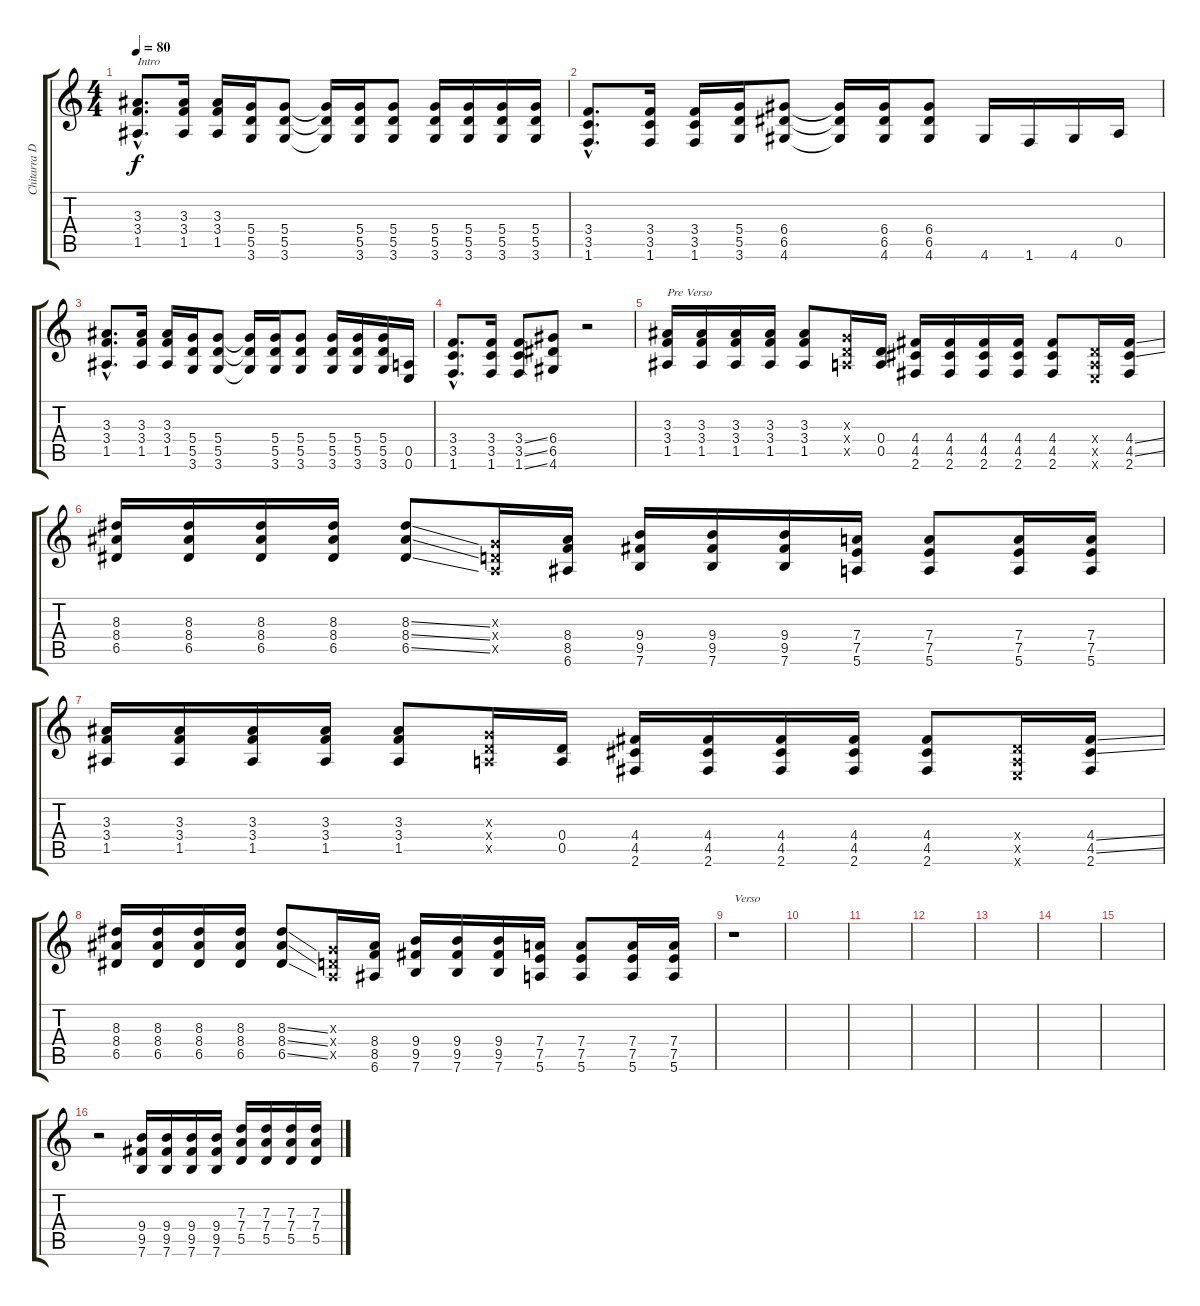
\track ("Chitarra Dist" "Chitarra D") {instrument overdrivenguitar}
\staff {score tabs}
\tuning (E4 B3 G3 D3 A2 E2) {hide}
\ts (4 4)
\tempo 80
\clef g2
\ks c
(3.3{hac} 3.4{hac} 1.5{hac}).8{d txt "Intro" dy f instrument overdrivenguitar} (3.3 3.4 1.5).16 (3.3 3.4 1.5).16 (5.4 5.5 3.6).16 (5.4 5.5 3.6).8 (5.4{t} 5.5{t} 3.6{t}).16 (5.4 5.5 3.6).16 (5.4 5.5 3.6).8 (5.4 5.5 3.6).16 (5.4 5.5 3.6).16 (5.4 5.5 3.6).16 (5.4 5.5 3.6).16 |
(3.4{hac} 3.5{hac} 1.6{hac}).8{d} (3.4 3.5 1.6).16 (3.4 3.5 1.6).16 (5.4 5.5 3.6).16 (6.4 6.5 4.6).8 (6.4{t} 6.5{t} 4.6{t}).16 (6.4 6.5 4.6).16 (6.4 6.5 4.6).8 4.6.16 1.6.16 4.6.16 0.5.16 |
(3.3{hac} 3.4{hac} 1.5{hac}).8{d} (3.3 3.4 1.5).16 (3.3 3.4 1.5).16 (5.4 5.5 3.6).16 (5.4 5.5 3.6).8 (5.4{t} 5.5{t} 3.6{t}).16 (5.4 5.5 3.6).16 (5.4 5.5 3.6).8 (5.4 5.5 3.6).16 (5.4 5.5 3.6).16 (5.4 5.5 3.6).16 (0.5 0.6).16 |
(3.4{hac} 3.5{hac} 1.6{hac}).8{d} (3.4 3.5 1.6).16 (3.4{ss} 3.5{ss} 1.6{ss}).8 (6.4 6.5 4.6).8 r.2 |
(3.3 3.4 1.5).16{txt "Pre Verso"} (3.3 3.4 1.5).16 (3.3 3.4 1.5).16 (3.3 3.4 1.5).16 (3.3 3.4 1.5).8 (0.3{x} 0.4{x} 0.5{x}).16 (0.4 0.5).16 (4.4 4.5 2.6).16 (4.4 4.5 2.6).16 (4.4 4.5 2.6).16 (4.4 4.5 2.6).16 (4.4 4.5 2.6).8 (0.4{x} 0.5{x} 0.6{x}).16 (4.4{ss} 4.5{ss} 2.6).16 |
(8.3 8.4 6.5).16 (8.3 8.4 6.5).16 (8.3 8.4 6.5).16 (8.3 8.4 6.5).16 (8.3{ss} 8.4{ss} 6.5{ss}).8 (0.3{x} 0.4{x} 0.5{x}).16 (8.4 8.5 6.6).16 (9.4 9.5 7.6).16 (9.4 9.5 7.6).16 (9.4 9.5 7.6).16 (7.4 7.5 5.6).16 (7.4 7.5 5.6).8 (7.4 7.5 5.6).16 (7.4 7.5 5.6).16 |
(3.3 3.4 1.5).16 (3.3 3.4 1.5).16 (3.3 3.4 1.5).16 (3.3 3.4 1.5).16 (3.3 3.4 1.5).8 (0.3{x} 0.4{x} 0.5{x}).16 (0.4 0.5).16 (4.4 4.5 2.6).16 (4.4 4.5 2.6).16 (4.4 4.5 2.6).16 (4.4 4.5 2.6).16 (4.4 4.5 2.6).8 (0.4{x} 0.5{x} 0.6{x}).16 (4.4{ss} 4.5{ss} 2.6).16 |
(8.3 8.4 6.5).16 (8.3 8.4 6.5).16 (8.3 8.4 6.5).16 (8.3 8.4 6.5).16 (8.3{ss} 8.4{ss} 6.5{ss}).8 (0.3{x} 0.4{x} 0.5{x}).16 (8.4 8.5 6.6).16 (9.4 9.5 7.6).16 (9.4 9.5 7.6).16 (9.4 9.5 7.6).16 (7.4 7.5 5.6).16 (7.4 7.5 5.6).8 (7.4 7.5 5.6).16 (7.4 7.5 5.6).16 |
r.1{txt "Verso"} |
|
|
|
|
|
|
r.2 (9.4 9.5 7.6).16 (9.4 9.5 7.6).16 (9.4 9.5 7.6).16 (9.4 9.5 7.6).16 (7.3 7.4 5.5).16 (7.3 7.4 5.5).16 (7.3 7.4 5.5).16 (7.3 7.4 5.5).16
